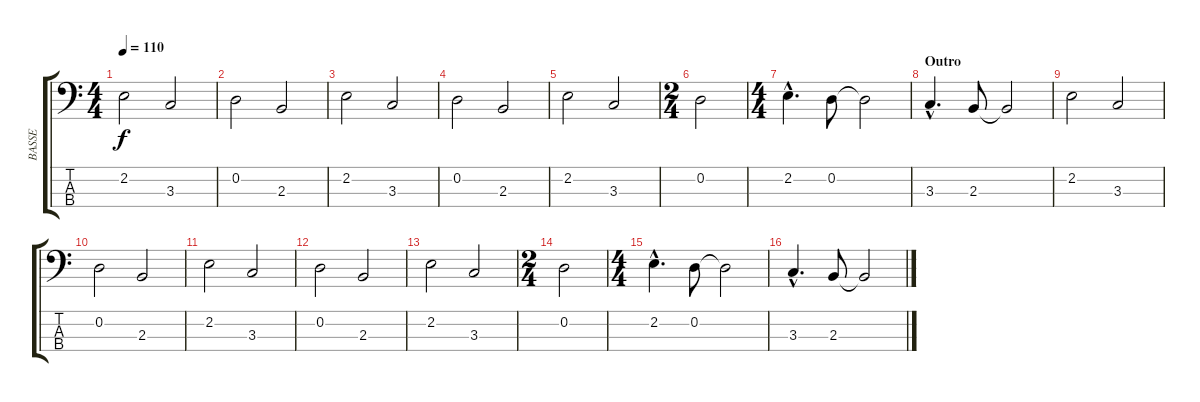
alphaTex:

\track ("BASSE" "BASSE") {instrument electricbassfinger}
\staff {score tabs}
\tuning (G2 D2 A1 E1) {hide}
\ts (4 4)
\tempo 110
\clef f4
\ks c
2.2.2{dy f} 3.3.2 |
0.2.2 2.3.2 |
2.2.2 3.3.2 |
0.2.2 2.3.2 |
2.2.2 3.3.2 |
\ts (2 4)
0.2.2 |
\ts (4 4)
2.2{hac}.4{d} 0.2.8 0.2{t}.2 |
\section ("" "Outro")
3.3{hac}.4{d} 2.3.8 2.3{t}.2 |
2.2.2 3.3.2 |
0.2.2 2.3.2 |
2.2.2 3.3.2 |
0.2.2 2.3.2 |
2.2.2 3.3.2 |
\ts (2 4)
0.2.2 |
\ts (4 4)
2.2{hac}.4{d volume 8} 0.2.8 0.2{t}.2 |
3.3{hac}.4{d volume 7} 2.3.8 2.3{t}.2
